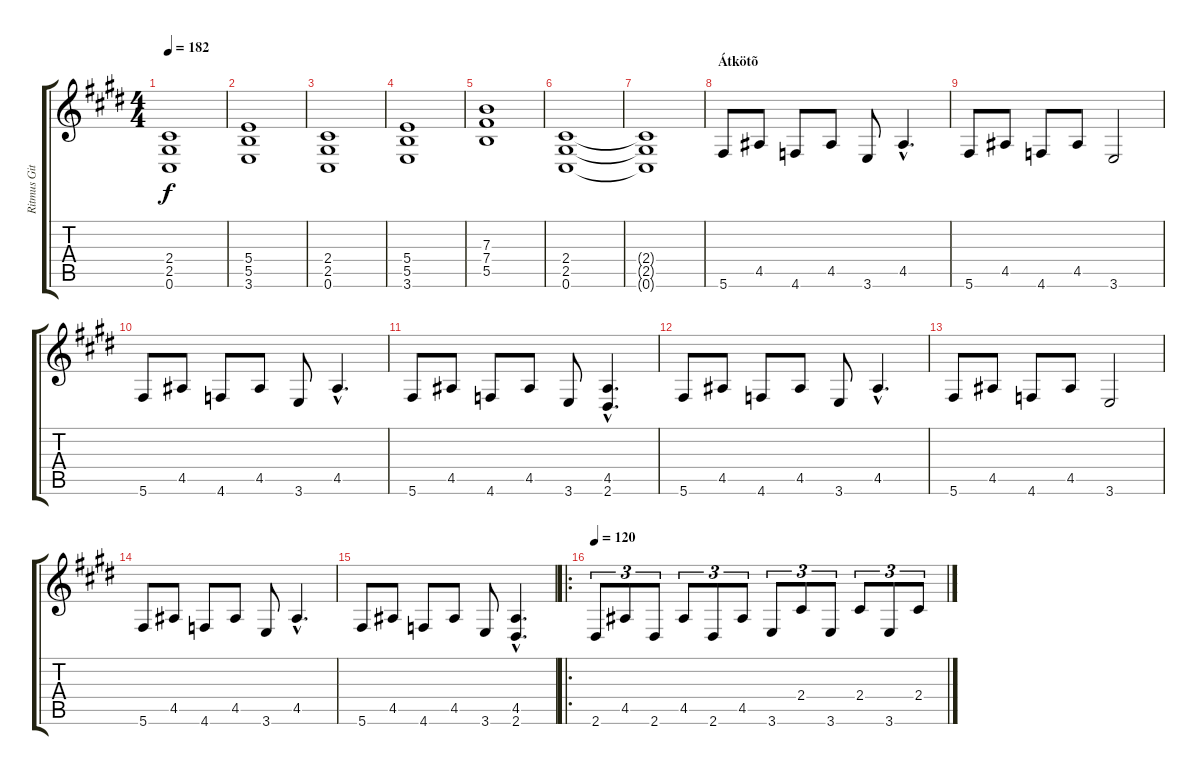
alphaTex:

\track ("Ritmus Gitár 2" "Ritmus Git") {instrument distortionguitar}
\staff {score tabs}
\tuning (Db4 Ab3 E3 B2 Gb2 Db2) {hide}
\ts (4 4)
\tempo 182
\clef g2
\ks c#minor
(2.4 2.5 0.6).1{dy f} |
(5.4 5.5 3.6).1 |
(2.4 2.5 0.6).1 |
(5.4 5.5 3.6).1 |
(7.3 7.4 5.5).1 |
(2.4 2.5 0.6).1 |
(2.4{t} 2.5{t} 0.6{t}).1 |
\section ("" "Átkötõ")
5.6.8 4.5.8 4.6.8 4.5.8 3.6.8 4.5{hac}.4{d} |
5.6.8 4.5.8 4.6.8 4.5.8 3.6.2 |
5.6.8 4.5.8 4.6.8 4.5.8 3.6.8 4.5{hac}.4{d} |
5.6.8 4.5.8 4.6.8 4.5.8 3.6.8 (4.5{hac} 2.6{hac}).4{d} |
5.6.8 4.5.8 4.6.8 4.5.8 3.6.8 4.5{hac}.4{d} |
5.6.8 4.5.8 4.6.8 4.5.8 3.6.2 |
5.6.8 4.5.8 4.6.8 4.5.8 3.6.8 4.5{hac}.4{d} |
5.6.8 4.5.8 4.6.8 4.5.8 3.6.8 (4.5{hac} 2.6{hac}).4{d} |
\ro
\tempo 120
2.6.8{tu (3 2)} 4.5.8{tu (3 2)} 2.6.8{tu (3 2)} 4.5.8{tu (3 2)} 2.6.8{tu (3 2)} 4.5.8{tu (3 2)} 3.6.8{tu (3 2)} 2.4.8{tu (3 2)} 3.6.8{tu (3 2)} 2.4.8{tu (3 2)} 3.6.8{tu (3 2)} 2.4.8{tu (3 2)}
